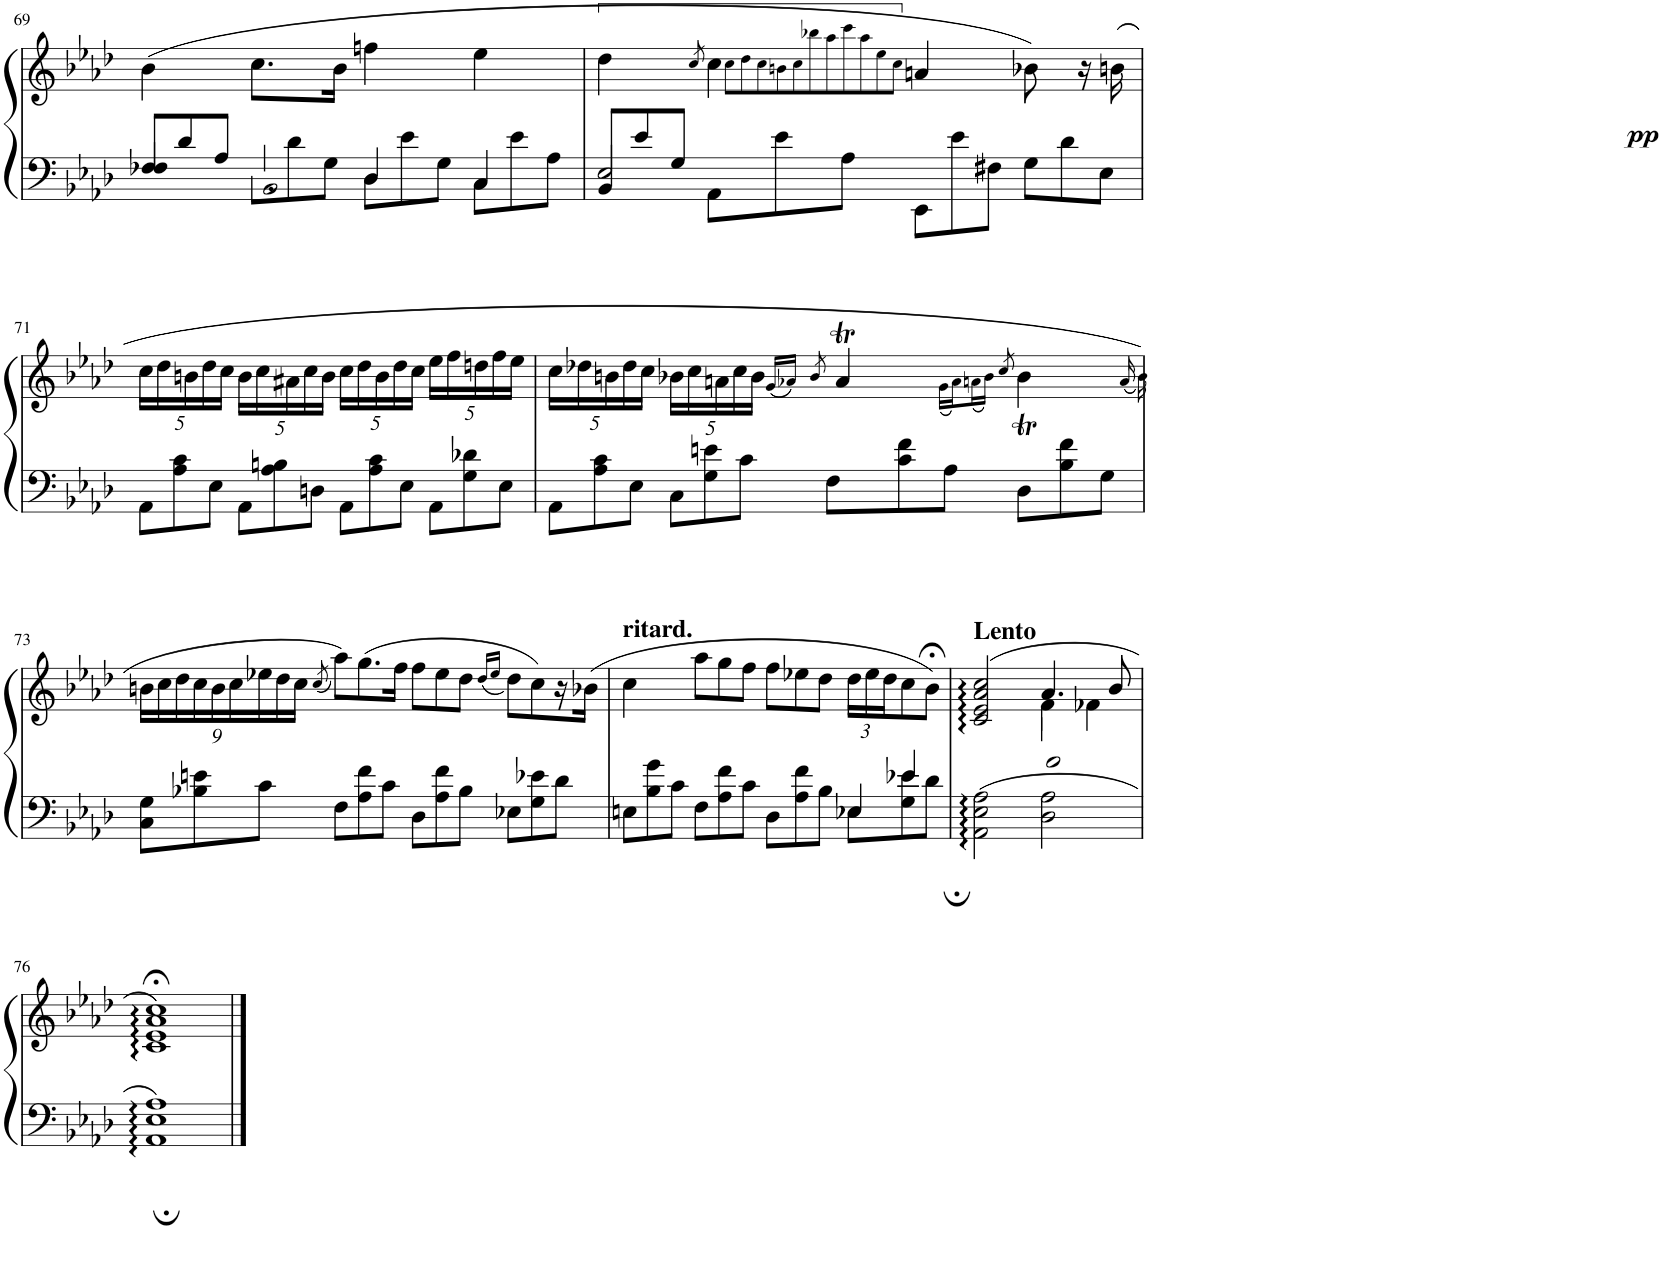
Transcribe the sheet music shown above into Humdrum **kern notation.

**kern	**kern	**dynam
*part1	*part1	*part1
*staff2	*staff1	*staff1/2
*I"Piano	*	*
*I'Pno	*	*
!!LO:PB:g=z
*clefF4	*clefG2	*
*k[b-e-a-d-]	*k[b-e-a-d-]	*
*M4/4	*M4/4	*
*met(c)	*met(c)	*
*Xtuplet	*	*
=69	=69	=69
*^	*	*
*	*^	*	*
12F-X/L	4F-X/	4ryy	(4b-\	.
12d-/	.	.	.	.
12A-/J	.	.	.	.
12E-\L	4ryy	2.E-/	8.cc\L	.
12d-\	.	.	.	.
12G\J	.	.	.	.
.	.	.	16b-\Jk	.
12D-\L	4D-/	.	4ffn\	.
12e-\	.	.	.	.
12G\J	.	.	.	.
12C\L	4C/	.	4ee-\	.
12e-\	.	.	.	.
12A-\J	.	.	.	.
*	*v	*v	*	*
=70	=70	=70	=70
*	*	*^	*
*	*	*	*Xtuplet	*
12BB-/L	2E-/	4dd-\	6.ryy	.
12e-/	.	.	.	.
12G/J	.	.	.	.
.	.	8qcc/	.	.
12AA-\L	.	4cc\	48ryy	.
.	.	.	48cc!\L	.
.	.	.	48dd-!\	.
.	.	.	48cc!\	.
12e-\	.	.	48bn!\	.
.	.	.	48cc!\	.
.	.	.	48bb-X!\	.
.	.	.	48aa-!\	.
12A-\J	.	.	48ccc!\	.
.	.	.	48aa-!\	.
.	.	.	48ee-!\	.
.	.	.	48cc!\J	.
12EE-\L	2ryy	4an/	2ryy	.
12e-\	.	.	.	.
12F#X\J	.	.	.	.
12G\L	.	8b-X\)	.	.
12d-\	.	.	.	.
.	.	16r	.	.
12E-\J	.	.	.	.
!	!	!	!	!LO:DY:b
.	.	(16bn\	.	pp
*v	*v	*	*	*
*	*v	*v	*
!!LO:LB:g=z
=71	=71	=71
*	*tuplet	*
*	*Xbrackettup	*
12AA-\L	20cc\LL	.
.	20dd-\	.
12A-\ 12c\	.	.
.	20bn\	.
.	20dd-\	.
12E-\J	.	.
.	20cc\JJ	.
12AA-\L	20b\LL	.
.	20cc\	.
12A-\ 12Bn\	.	.
.	20a#X\	.
.	20cc\	.
12Dn\J	.	.
.	20b\JJ	.
12AA-\L	20cc\LL	.
.	20dd-\	.
12A-\ 12c\	.	.
.	20b\	.
.	20dd-\	.
12E-\J	.	.
.	20cc\JJ	.
12AA-\L	20ee-\LL	.
.	20ff\	.
12G\ 12d-X\	.	.
.	20ddn\	.
.	20ff\	.
12E-\J	.	.
.	20ee-\JJ	.
=72	=72	=72
*	*^	*
12AA-\L	20cc\LL	4..ryy	.
.	20dd-X\	.	.
12A-\ 12c\	.	.	.
.	20bn\	.	.
.	20dd-\	.	.
12E-\J	.	.	.
.	20cc\JJ	.	.
12C\L	20b-X\LL	.	.
.	20cc\	.	.
12G\ 12en\	.	.	.
.	20an\	.	.
.	20cc\	.	.
12c\J	.	.	.
*	*	*Xtuplet	*
.	.	48.ryy	.
.	20b-\JJ	.	.
.	.	(96.g!/LL	.
.	.	96.a-X!/JJ)	.
.	8qb-/	.	.
12F\L	4a-T/	160b-!	.
.	.	80.ryy	.
.	.	160a-!	.
.	.	80.ryy	.
.	.	160b-!	.
.	.	80.ryy	.
.	.	160a-!	.
.	.	80.ryy	.
12c\ 12f\	.	.	.
.	.	160b-!	.
.	.	40ryy	.
.	.	64ryy	.
.	.	320ryy	.
.	.	(32g!\LL	.
12A-\J	.	.	.
.	.	32a-!\)	.
.	.	(32an!\	.
.	.	32b-!\JJ)	.
.	8qcc/	.	.
12D-\L	4b-T\	.	.
.	.	40cc!	.
.	.	40b-!	.
.	.	40cc!	.
12B-\ 12f\	.	.	.
.	.	40b-!	.
.	.	40cc!	.
.	.	40b-!	.
12G\J	.	.	.
.	.	40cc!	.
.	.	40b-!	.
.	.	(32a!/	.
80%7ryy	80%7ryy	.	.
.	.	[80.b-!\)	.
.	.	16ryy	.
*	*v	*v	*
!!LO:LB:g=z
=73	=73	=73
*	*tuplet	*
12C\ 12G\L	36bn\LL	.
.	80b-!\]	.
.	36cc\	.
.	36dd-\	.
12B-X\ 12en\	.	.
.	36cc\	.
.	36b\	.
.	36cc\	.
12c\J	.	.
.	36ee-X\	.
.	36dd-\	.
.	36cc\JJ	.
12F\L	.	.
.	(8qcc/	.
*	*Xtuplet	*
.	12aa-\L))	.
12A-\ 12f\	.	.
.	(8gg\	.
12c\J	.	.
.	24ff\Jk	.
12D-\L	.	.
.	12ff\L	.
12A-\ 12f\	.	.
.	12ee-\	.
12B-\J	.	.
.	12dd-\J	.
12E-X\L	.	.
.	(16qdd-/LL	.
.	16qee-/JJ	.
.	12dd-\L)	.
12G\ 12e-X\	.	.
.	12cc\)	.
12d-\J	.	.
.	24r	.
.	(24b-X\JJ	.
80ryy	.	.
=74	=74	=74
*^	*	*
*	*^	*	*
!	!	!	!LO:TX:a:B:t=ritard.	!
12En\L	2.ryy	2.ryy	4cc\	.
12B-\ 12g\	.	.	.	.
12c\J	.	.	.	.
12F\L	.	.	12aa-\L	.
12A-\ 12f\	.	.	12gg\	.
12c\J	.	.	12ff\J	.
12D-\L	.	.	12ff\L	.
12A-\ 12f\	.	.	12ee-X\	.
12B-\J	.	.	12dd-\J	.
12E-X\L	12ryy	4E-X/	36dd-\LL	.
.	.	.	36ee-\	.
.	.	.	36dd-\J	.
12G\ 12e-X\	6e-X/	.	12cc\	.
12d-;\J	.	.	12b-;<\J)	.
*v	*v	*v	*	*
=75	=75	=75
*	*^	*
*	*	*^	*
!	!LO:TX:a:B:t=Lento	!	!	!
2AA-\ 2E-\ 2A-\	(2c/ 2e-/ 2a-/ 2cc/	2ryy	2ryy	.
2D-\ 2A-\	4.a-/	4f\	2d-\	.
.	.	4f-X\	.	.
.	8b-/	.	.	.
*	*v	*v	*v	*
!!LO:LB:g=z
=76	=76	=76
1AA-; 1E-; 1A-;	1c;< 1e-;< 1a-;< 1cc;<)	.
==	==	==
*-	*-	*-
